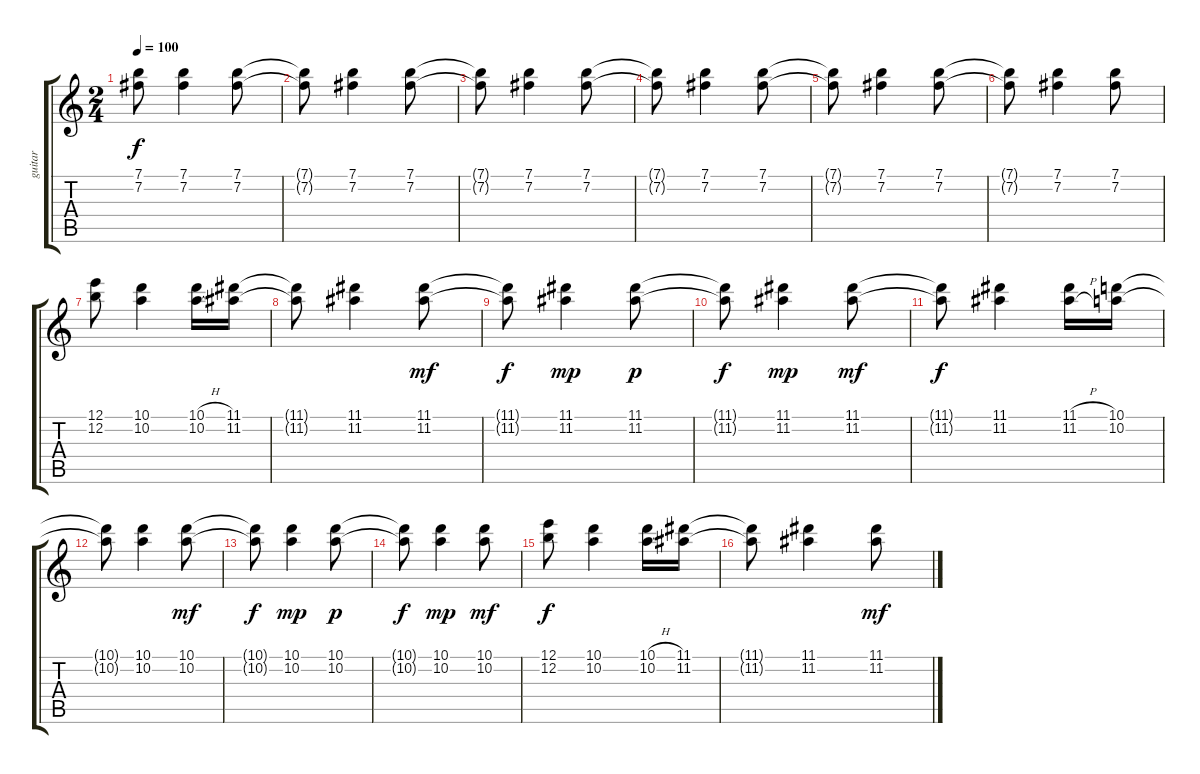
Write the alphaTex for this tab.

\track ("guitar" "guitar") {instrument electricguitarclean}
\staff {score tabs}
\tuning (E4 B3 G3 D3 A2 E2) {hide}
\ts (2 4)
\tempo 100
\clef g2
\ks c
(7.1{t} 7.2{t}).8{dy f} (7.1 7.2).4 (7.1 7.2).8 |
(7.1{t} 7.2{t}).8 (7.1 7.2).4 (7.1 7.2).8 |
(7.1{t} 7.2{t}).8 (7.1 7.2).4 (7.1 7.2).8 |
(7.1{t} 7.2{t}).8 (7.1 7.2).4 (7.1 7.2).8 |
(7.1{t} 7.2{t}).8 (7.1 7.2).4 (7.1 7.2).8 |
(7.1{t} 7.2{t}).8 (7.1 7.2).4 (7.1 7.2).8 |
(12.1 12.2).8 (10.1 10.2).4 (10.1{h} 10.2{h}).16 (11.1 11.2).16 |
(11.1{t} 11.2{t}).8 (11.1 11.2).4 (11.1 11.2).8{dy mf} |
(11.1{t} 11.2{t}).8{dy f} (11.1 11.2).4{dy mp} (11.1 11.2).8{dy p} |
(11.1{t} 11.2{t}).8{dy f} (11.1 11.2).4{dy mp} (11.1 11.2).8{dy mf} |
(11.1{t} 11.2{t}).8{dy f} (11.1 11.2).4 (11.1{h} 11.2{h}).16 (10.1 10.2).16 |
(10.1{t} 10.2{t}).8 (10.1 10.2).4 (10.1 10.2).8{dy mf} |
(10.1{t} 10.2{t}).8{dy f} (10.1 10.2).4{dy mp} (10.1 10.2).8{dy p} |
(10.1{t} 10.2{t}).8{dy f} (10.1 10.2).4{dy mp} (10.1 10.2).8{dy mf} |
(12.1 12.2).8{dy f} (10.1 10.2).4 (10.1{h} 10.2{h}).16 (11.1 11.2).16 |
(11.1{t} 11.2{t}).8 (11.1 11.2).4 (11.1 11.2).8{dy mf}
